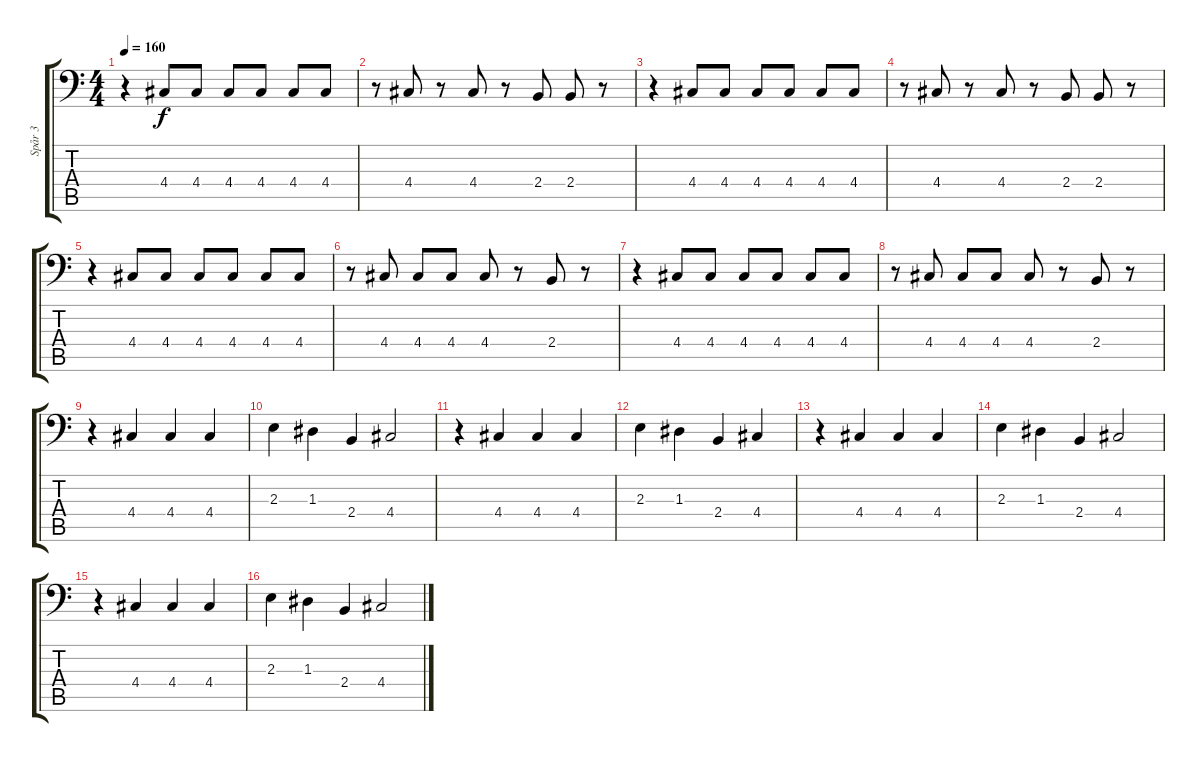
\track ("Spår 3" "Spår 3") {instrument harmonica}
\staff {score tabs}
\tuning (B3 Gb3 D3 A2 E2 A1) {hide}
\ts (4 4)
\tempo 160
\clef f4
\ks c
r.4{dy f} 4.4.8 4.4.8 4.4.8 4.4.8 4.4.8 4.4.8 |
r.8 4.4.8 r.8 4.4.8 r.8 2.4.8 2.4.8 r.8 |
r.4 4.4.8 4.4.8 4.4.8 4.4.8 4.4.8 4.4.8 |
r.8 4.4.8 r.8 4.4.8 r.8 2.4.8 2.4.8 r.8 |
r.4 4.4.8 4.4.8 4.4.8 4.4.8 4.4.8 4.4.8 |
r.8 4.4.8 4.4.8 4.4.8 4.4.8 r.8 2.4.8 r.8 |
r.4 4.4.8 4.4.8 4.4.8 4.4.8 4.4.8 4.4.8 |
r.8 4.4.8 4.4.8 4.4.8 4.4.8 r.8 2.4.8 r.8 |
r.4 4.4.4 4.4.4 4.4.4 |
2.3.4 1.3.4 2.4.4 4.4.2 |
r.4 4.4.4 4.4.4 4.4.4 |
2.3.4 1.3.4 2.4.4 4.4.4 |
r.4 4.4.4 4.4.4 4.4.4 |
2.3.4 1.3.4 2.4.4 4.4.2 |
r.4 4.4.4 4.4.4 4.4.4 |
2.3.4 1.3.4 2.4.4 4.4.2
